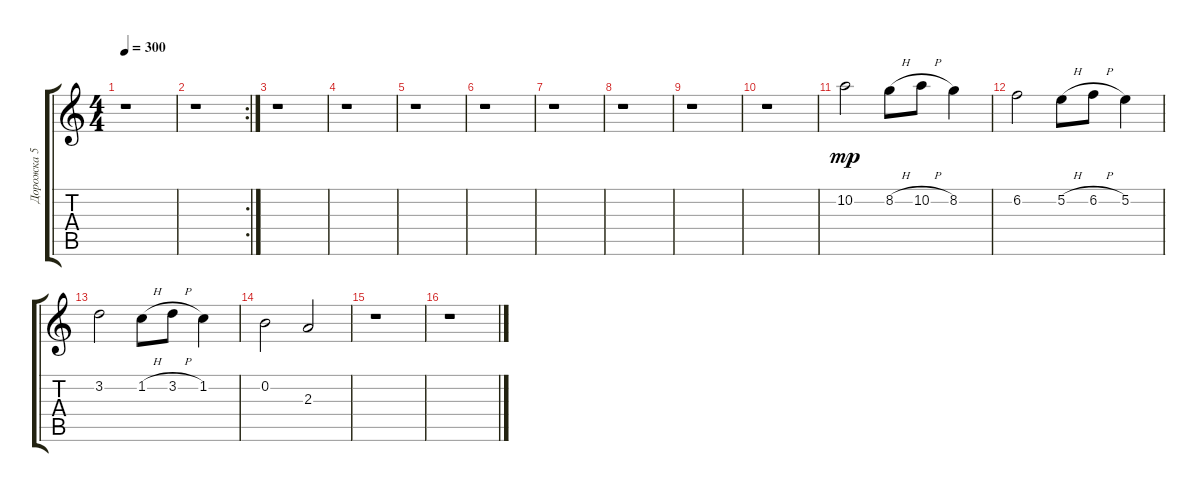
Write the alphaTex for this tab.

\track ("Дорожка 5" "Дорожка 5") {instrument electricguitarclean}
\staff {score tabs}
\tuning (E4 B3 G3 D3 A2 E2) {hide}
\ts (4 4)
\tempo 300
\clef g2
\ks c
r.1{dy f} |
\rc 2
r.1 |
r.1 |
r.1 |
r.1 |
r.1 |
r.1 |
r.1 |
r.1 |
r.1 |
10.2.2{dy mp} 8.2{h}.8 10.2{h}.8 8.2.4 |
6.2.2 5.2{h}.8 6.2{h}.8 5.2.4 |
3.2.2 1.2{h}.8 3.2{h}.8 1.2.4 |
0.2.2 2.3.2 |
r.1 |
r.1
